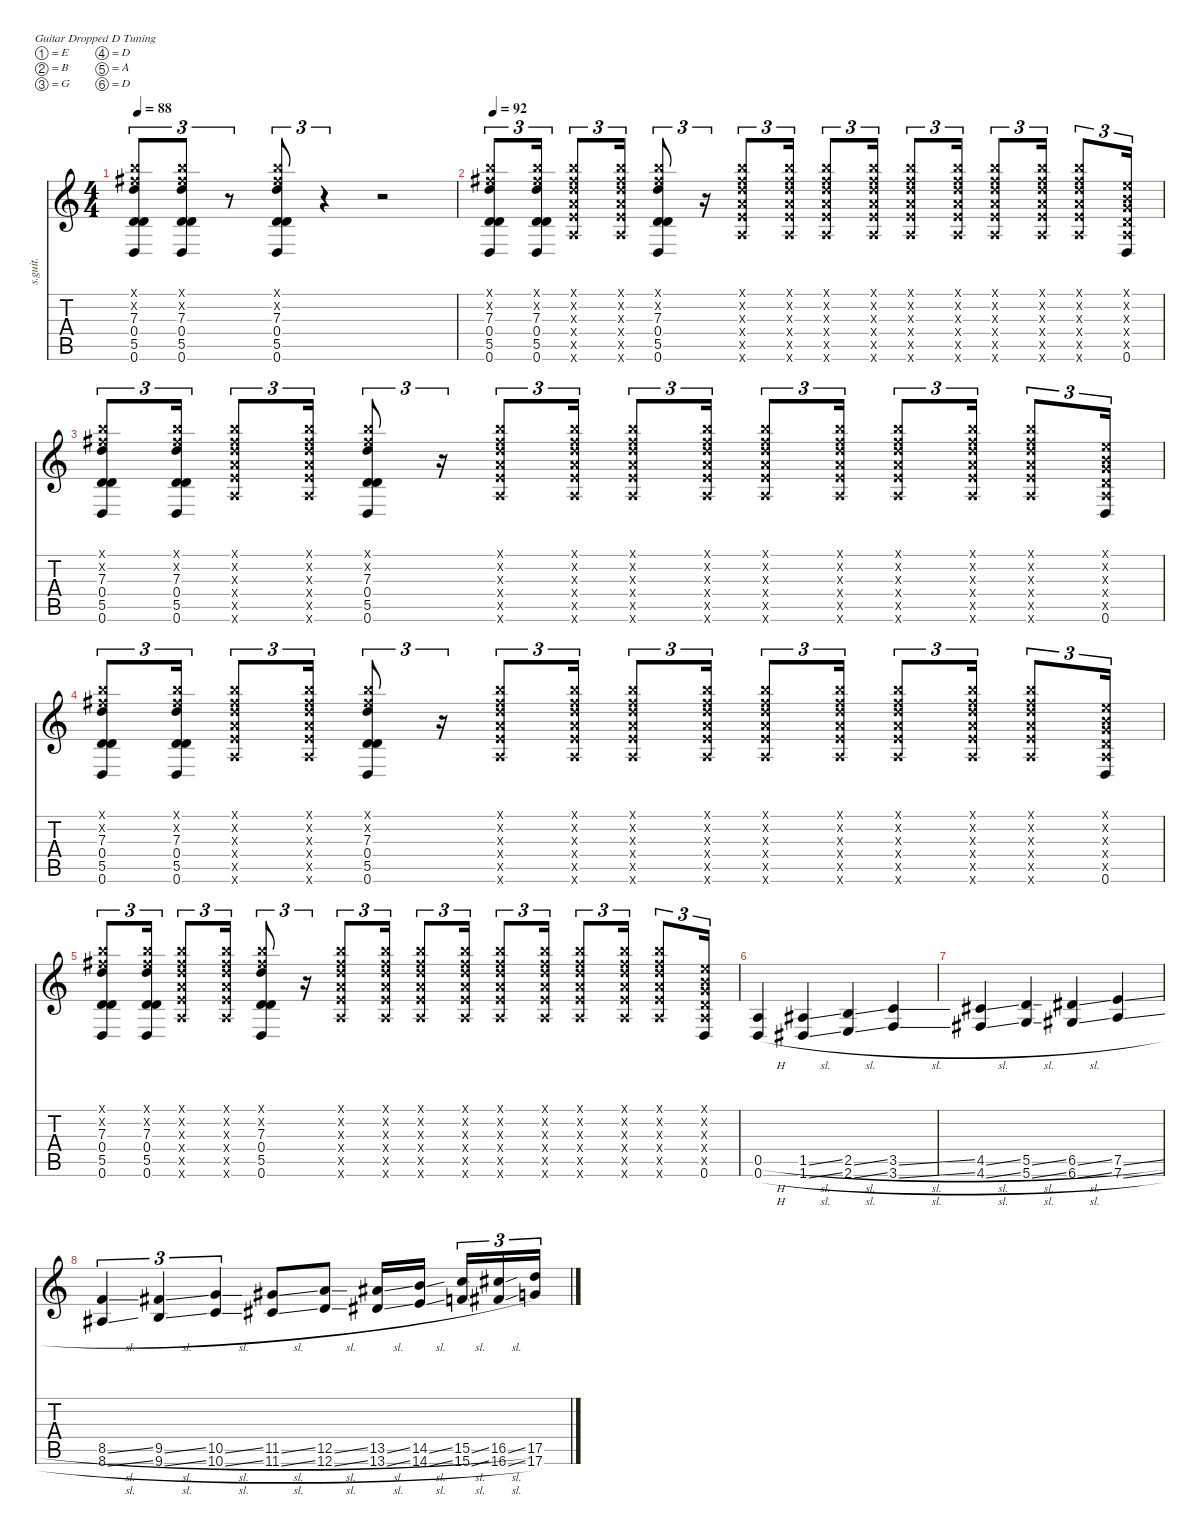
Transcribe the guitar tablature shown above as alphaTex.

\defaultSystemsLayout 4
\hideDynamics
\bracketExtendMode nobrackets
\track ("Tom Morello - Guitar 2" "s.guit.") {instrument overdrivenguitar}
\staff {score tabs}
\tuning (E4 B3 G3 D3 A2 D2)
\ts (4 4)
\tempo 88
\clef g2
\ks c
(7.1{x} 7.2{x acc #} 7.3 0.4 5.5 0.6).8{tu (3 2) lyrics (0 "") lyrics (1 "") lyrics (2 "") lyrics (3 "") lyrics (4 "") dy f} (7.1{x} 7.2{x acc #} 7.3 0.4 5.5 0.6).8{tu (3 2) lyrics (0 "") lyrics (1 "") lyrics (2 "") lyrics (3 "") lyrics (4 "")} r.8{tu (3 2)} (7.1{x} 7.2{x acc #} 7.3 0.4 5.5 0.6).8{tu (3 2) lyrics (0 "") lyrics (1 "") lyrics (2 "") lyrics (3 "") lyrics (4 "")} r.4{tu (3 2)} r.2 |
\tempo 92
(7.1{x} 7.2{x acc #} 7.3 0.4 5.5 0.6).8{tu (3 2) lyrics (0 "") lyrics (1 "") lyrics (2 "") lyrics (3 "") lyrics (4 "")} (7.1{x} 7.2{x acc #} 7.3 0.4 5.5 0.6).16{tu (3 2) lyrics (0 "") lyrics (1 "") lyrics (2 "") lyrics (3 "") lyrics (4 "")} (7.1{x} 7.2{x acc #} 7.3{x} 7.4{x} 7.5{x} 7.6{x}).8{tu (3 2) lyrics (0 "") lyrics (1 "") lyrics (2 "") lyrics (3 "") lyrics (4 "")} (7.1{x} 7.2{x acc #} 7.3{x} 7.4{x} 7.5{x} 7.6{x}).16{tu (3 2) lyrics (0 "") lyrics (1 "") lyrics (2 "") lyrics (3 "") lyrics (4 "")} (7.1{x} 7.2{x acc #} 7.3 0.4 5.5 0.6).8{tu (3 2) lyrics (0 "") lyrics (1 "") lyrics (2 "") lyrics (3 "") lyrics (4 "")} r.16{tu (3 2)} (7.1{x} 7.2{x acc #} 7.3{x} 7.4{x} 7.5{x} 7.6{x}).8{tu (3 2) lyrics (0 "") lyrics (1 "") lyrics (2 "") lyrics (3 "") lyrics (4 "")} (7.1{x} 7.2{x acc #} 7.3{x} 7.4{x} 7.5{x} 7.6{x}).16{tu (3 2) lyrics (0 "") lyrics (1 "") lyrics (2 "") lyrics (3 "") lyrics (4 "")} (7.1{x} 7.2{x acc #} 7.3{x} 7.4{x} 7.5{x} 7.6{x}).8{tu (3 2) lyrics (0 "") lyrics (1 "") lyrics (2 "") lyrics (3 "") lyrics (4 "")} (7.1{x} 7.2{x acc #} 7.3{x} 7.4{x} 7.5{x} 7.6{x}).16{tu (3 2) lyrics (0 "") lyrics (1 "") lyrics (2 "") lyrics (3 "") lyrics (4 "")} (7.1{x} 7.2{x acc #} 7.3{x} 7.4{x} 7.5{x} 7.6{x}).8{tu (3 2) lyrics (0 "") lyrics (1 "") lyrics (2 "") lyrics (3 "") lyrics (4 "")} (7.1{x} 7.2{x acc #} 7.3{x} 7.4{x} 7.5{x} 7.6{x}).16{tu (3 2) lyrics (0 "") lyrics (1 "") lyrics (2 "") lyrics (3 "") lyrics (4 "")} (7.1{x} 7.2{x acc #} 7.3{x} 7.4{x} 7.5{x} 7.6{x}).8{tu (3 2) lyrics (0 "") lyrics (1 "") lyrics (2 "") lyrics (3 "") lyrics (4 "")} (7.1{x} 7.2{x acc #} 7.3{x} 7.4{x} 7.5{x} 7.6{x}).16{tu (3 2) lyrics (0 "") lyrics (1 "") lyrics (2 "") lyrics (3 "") lyrics (4 "")} (7.1{x} 7.2{x acc #} 7.3{x} 7.4{x} 7.5{x} 7.6{x}).8{tu (3 2) lyrics (0 "") lyrics (1 "") lyrics (2 "") lyrics (3 "") lyrics (4 "")} (0.1{x} 0.2{x} 0.3{x} 0.4{x} 0.5{x} 0.6).16{tu (3 2) lyrics (0 "") lyrics (1 "") lyrics (2 "") lyrics (3 "") lyrics (4 "")} |
(7.1{x} 7.2{x acc #} 7.3 0.4 5.5 0.6).8{tu (3 2) lyrics (0 "") lyrics (1 "") lyrics (2 "") lyrics (3 "") lyrics (4 "")} (7.1{x} 7.2{x acc #} 7.3 0.4 5.5 0.6).16{tu (3 2) lyrics (0 "") lyrics (1 "") lyrics (2 "") lyrics (3 "") lyrics (4 "")} (7.1{x} 7.2{x acc #} 7.3{x} 7.4{x} 7.5{x} 7.6{x}).8{tu (3 2) lyrics (0 "") lyrics (1 "") lyrics (2 "") lyrics (3 "") lyrics (4 "")} (7.1{x} 7.2{x acc #} 7.3{x} 7.4{x} 7.5{x} 7.6{x}).16{tu (3 2) lyrics (0 "") lyrics (1 "") lyrics (2 "") lyrics (3 "") lyrics (4 "")} (7.1{x} 7.2{x acc #} 7.3 0.4 5.5 0.6).8{tu (3 2) lyrics (0 "") lyrics (1 "") lyrics (2 "") lyrics (3 "") lyrics (4 "")} r.16{tu (3 2)} (7.1{x} 7.2{x acc #} 7.3{x} 7.4{x} 7.5{x} 7.6{x}).8{tu (3 2) lyrics (0 "") lyrics (1 "") lyrics (2 "") lyrics (3 "") lyrics (4 "")} (7.1{x} 7.2{x acc #} 7.3{x} 7.4{x} 7.5{x} 7.6{x}).16{tu (3 2) lyrics (0 "") lyrics (1 "") lyrics (2 "") lyrics (3 "") lyrics (4 "")} (7.1{x} 7.2{x acc #} 7.3{x} 7.4{x} 7.5{x} 7.6{x}).8{tu (3 2) lyrics (0 "") lyrics (1 "") lyrics (2 "") lyrics (3 "") lyrics (4 "")} (7.1{x} 7.2{x acc #} 7.3{x} 7.4{x} 7.5{x} 7.6{x}).16{tu (3 2) lyrics (0 "") lyrics (1 "") lyrics (2 "") lyrics (3 "") lyrics (4 "")} (7.1{x} 7.2{x acc #} 7.3{x} 7.4{x} 7.5{x} 7.6{x}).8{tu (3 2) lyrics (0 "") lyrics (1 "") lyrics (2 "") lyrics (3 "") lyrics (4 "")} (7.1{x} 7.2{x acc #} 7.3{x} 7.4{x} 7.5{x} 7.6{x}).16{tu (3 2) lyrics (0 "") lyrics (1 "") lyrics (2 "") lyrics (3 "") lyrics (4 "")} (7.1{x} 7.2{x acc #} 7.3{x} 7.4{x} 7.5{x} 7.6{x}).8{tu (3 2) lyrics (0 "") lyrics (1 "") lyrics (2 "") lyrics (3 "") lyrics (4 "")} (7.1{x} 7.2{x acc #} 7.3{x} 7.4{x} 7.5{x} 7.6{x}).16{tu (3 2) lyrics (0 "") lyrics (1 "") lyrics (2 "") lyrics (3 "") lyrics (4 "")} (7.1{x} 7.2{x acc #} 7.3{x} 7.4{x} 7.5{x} 7.6{x}).8{tu (3 2) lyrics (0 "") lyrics (1 "") lyrics (2 "") lyrics (3 "") lyrics (4 "")} (0.1{x} 0.2{x} 0.3{x} 0.4{x} 0.5{x} 0.6).16{tu (3 2) lyrics (0 "") lyrics (1 "") lyrics (2 "") lyrics (3 "") lyrics (4 "")} |
(7.1{x} 7.2{x acc #} 7.3 0.4 5.5 0.6).8{tu (3 2) lyrics (0 "") lyrics (1 "") lyrics (2 "") lyrics (3 "") lyrics (4 "")} (7.1{x} 7.2{x acc #} 7.3 0.4 5.5 0.6).16{tu (3 2) lyrics (0 "") lyrics (1 "") lyrics (2 "") lyrics (3 "") lyrics (4 "")} (7.1{x} 7.2{x acc #} 7.3{x} 7.4{x} 7.5{x} 7.6{x}).8{tu (3 2) lyrics (0 "") lyrics (1 "") lyrics (2 "") lyrics (3 "") lyrics (4 "")} (7.1{x} 7.2{x acc #} 7.3{x} 7.4{x} 7.5{x} 7.6{x}).16{tu (3 2) lyrics (0 "") lyrics (1 "") lyrics (2 "") lyrics (3 "") lyrics (4 "")} (7.1{x} 7.2{x acc #} 7.3 0.4 5.5 0.6).8{tu (3 2) lyrics (0 "") lyrics (1 "") lyrics (2 "") lyrics (3 "") lyrics (4 "")} r.16{tu (3 2)} (7.1{x} 7.2{x acc #} 7.3{x} 7.4{x} 7.5{x} 7.6{x}).8{tu (3 2) lyrics (0 "") lyrics (1 "") lyrics (2 "") lyrics (3 "") lyrics (4 "")} (7.1{x} 7.2{x acc #} 7.3{x} 7.4{x} 7.5{x} 7.6{x}).16{tu (3 2) lyrics (0 "") lyrics (1 "") lyrics (2 "") lyrics (3 "") lyrics (4 "")} (7.1{x} 7.2{x acc #} 7.3{x} 7.4{x} 7.5{x} 7.6{x}).8{tu (3 2) lyrics (0 "") lyrics (1 "") lyrics (2 "") lyrics (3 "") lyrics (4 "")} (7.1{x} 7.2{x acc #} 7.3{x} 7.4{x} 7.5{x} 7.6{x}).16{tu (3 2) lyrics (0 "") lyrics (1 "") lyrics (2 "") lyrics (3 "") lyrics (4 "")} (7.1{x} 7.2{x acc #} 7.3{x} 7.4{x} 7.5{x} 7.6{x}).8{tu (3 2) lyrics (0 "") lyrics (1 "") lyrics (2 "") lyrics (3 "") lyrics (4 "")} (7.1{x} 7.2{x acc #} 7.3{x} 7.4{x} 7.5{x} 7.6{x}).16{tu (3 2) lyrics (0 "") lyrics (1 "") lyrics (2 "") lyrics (3 "") lyrics (4 "")} (7.1{x} 7.2{x acc #} 7.3{x} 7.4{x} 7.5{x} 7.6{x}).8{tu (3 2) lyrics (0 "") lyrics (1 "") lyrics (2 "") lyrics (3 "") lyrics (4 "")} (7.1{x} 7.2{x acc #} 7.3{x} 7.4{x} 7.5{x} 7.6{x}).16{tu (3 2) lyrics (0 "") lyrics (1 "") lyrics (2 "") lyrics (3 "") lyrics (4 "")} (7.1{x} 7.2{x acc #} 7.3{x} 7.4{x} 7.5{x} 7.6{x}).8{tu (3 2) lyrics (0 "") lyrics (1 "") lyrics (2 "") lyrics (3 "") lyrics (4 "")} (0.1{x} 0.2{x} 0.3{x} 0.4{x} 0.5{x} 0.6).16{tu (3 2) lyrics (0 "") lyrics (1 "") lyrics (2 "") lyrics (3 "") lyrics (4 "")} |
(7.1{x} 7.2{x acc #} 7.3 0.4 5.5 0.6).8{tu (3 2) lyrics (0 "") lyrics (1 "") lyrics (2 "") lyrics (3 "") lyrics (4 "")} (7.1{x} 7.2{x acc #} 7.3 0.4 5.5 0.6).16{tu (3 2) lyrics (0 "") lyrics (1 "") lyrics (2 "") lyrics (3 "") lyrics (4 "")} (7.1{x} 7.2{x acc #} 7.3{x} 7.4{x} 7.5{x} 7.6{x}).8{tu (3 2) lyrics (0 "") lyrics (1 "") lyrics (2 "") lyrics (3 "") lyrics (4 "")} (7.1{x} 7.2{x acc #} 7.3{x} 7.4{x} 7.5{x} 7.6{x}).16{tu (3 2) lyrics (0 "") lyrics (1 "") lyrics (2 "") lyrics (3 "") lyrics (4 "")} (7.1{x} 7.2{x acc #} 7.3 0.4 5.5 0.6).8{tu (3 2) lyrics (0 "") lyrics (1 "") lyrics (2 "") lyrics (3 "") lyrics (4 "")} r.16{tu (3 2)} (7.1{x} 7.2{x acc #} 7.3{x} 7.4{x} 7.5{x} 7.6{x}).8{tu (3 2) lyrics (0 "") lyrics (1 "") lyrics (2 "") lyrics (3 "") lyrics (4 "")} (7.1{x} 7.2{x acc #} 7.3{x} 7.4{x} 7.5{x} 7.6{x}).16{tu (3 2) lyrics (0 "") lyrics (1 "") lyrics (2 "") lyrics (3 "") lyrics (4 "")} (7.1{x} 7.2{x acc #} 7.3{x} 7.4{x} 7.5{x} 7.6{x}).8{tu (3 2) lyrics (0 "") lyrics (1 "") lyrics (2 "") lyrics (3 "") lyrics (4 "")} (7.1{x} 7.2{x acc #} 7.3{x} 7.4{x} 7.5{x} 7.6{x}).16{tu (3 2) lyrics (0 "") lyrics (1 "") lyrics (2 "") lyrics (3 "") lyrics (4 "")} (7.1{x} 7.2{x acc #} 7.3{x} 7.4{x} 7.5{x} 7.6{x}).8{tu (3 2) lyrics (0 "") lyrics (1 "") lyrics (2 "") lyrics (3 "") lyrics (4 "")} (7.1{x} 7.2{x acc #} 7.3{x} 7.4{x} 7.5{x} 7.6{x}).16{tu (3 2) lyrics (0 "") lyrics (1 "") lyrics (2 "") lyrics (3 "") lyrics (4 "")} (7.1{x} 7.2{x acc #} 7.3{x} 7.4{x} 7.5{x} 7.6{x}).8{tu (3 2) lyrics (0 "") lyrics (1 "") lyrics (2 "") lyrics (3 "") lyrics (4 "")} (7.1{x} 7.2{x acc #} 7.3{x} 7.4{x} 7.5{x} 7.6{x}).16{tu (3 2) lyrics (0 "") lyrics (1 "") lyrics (2 "") lyrics (3 "") lyrics (4 "")} (7.1{x} 7.2{x acc #} 7.3{x} 7.4{x} 7.5{x} 7.6{x}).8{tu (3 2) lyrics (0 "") lyrics (1 "") lyrics (2 "") lyrics (3 "") lyrics (4 "")} (0.1{x} 0.2{x} 0.3{x} 0.4{x} 0.5{x} 0.6).16{tu (3 2) lyrics (0 "") lyrics (1 "") lyrics (2 "") lyrics (3 "") lyrics (4 "")} |
(0.5{h} 0.6{h}).4{lyrics (0 "") lyrics (1 "") lyrics (2 "") lyrics (3 "") lyrics (4 "")} (1.5{sl acc #} 1.6{sl acc #}).4{lyrics (0 "") lyrics (1 "") lyrics (2 "") lyrics (3 "") lyrics (4 "")} (2.5{sl} 2.6{sl}).4{lyrics (0 "") lyrics (1 "") lyrics (2 "") lyrics (3 "") lyrics (4 "")} (3.5{sl} 3.6{sl}).4{lyrics (0 "") lyrics (1 "") lyrics (2 "") lyrics (3 "") lyrics (4 "")} |
(4.5{sl acc #} 4.6{sl acc #}).4{lyrics (0 "") lyrics (1 "") lyrics (2 "") lyrics (3 "") lyrics (4 "")} (5.5{sl} 5.6{sl}).4{lyrics (0 "") lyrics (1 "") lyrics (2 "") lyrics (3 "") lyrics (4 "")} (6.5{sl acc #} 6.6{sl acc #}).4{lyrics (0 "") lyrics (1 "") lyrics (2 "") lyrics (3 "") lyrics (4 "")} (7.5{sl} 7.6{sl}).4{lyrics (0 "") lyrics (1 "") lyrics (2 "") lyrics (3 "") lyrics (4 "")} |
(8.5{sl} 8.6{sl acc #}).4{tu (3 2) lyrics (0 "") lyrics (1 "") lyrics (2 "") lyrics (3 "") lyrics (4 "")} (9.5{sl acc #} 9.6{sl}).4{tu (3 2) lyrics (0 "") lyrics (1 "") lyrics (2 "") lyrics (3 "") lyrics (4 "")} (10.5{sl} 10.6{sl}).4{tu (3 2) lyrics (0 "") lyrics (1 "") lyrics (2 "") lyrics (3 "") lyrics (4 "")} (11.5{sl acc #} 11.6{sl acc #}).8{lyrics (0 "") lyrics (1 "") lyrics (2 "") lyrics (3 "") lyrics (4 "")} (12.5{sl} 12.6{sl}).8{lyrics (0 "") lyrics (1 "") lyrics (2 "") lyrics (3 "") lyrics (4 "")} (13.5{sl acc #} 13.6{sl acc #}).16{lyrics (0 "") lyrics (1 "") lyrics (2 "") lyrics (3 "") lyrics (4 "")} (14.5{sl} 14.6{sl}).16{lyrics (0 "") lyrics (1 "") lyrics (2 "") lyrics (3 "") lyrics (4 "")} (15.5{sl} 15.6{sl}).16{tu (3 2) lyrics (0 "") lyrics (1 "") lyrics (2 "") lyrics (3 "") lyrics (4 "")} (16.5{sl acc #} 16.6{sl acc #}).16{tu (3 2) lyrics (0 "") lyrics (1 "") lyrics (2 "") lyrics (3 "") lyrics (4 "")} (17.5{sl} 17.6{sl}).16{tu (3 2) lyrics (0 "") lyrics (1 "") lyrics (2 "") lyrics (3 "") lyrics (4 "")}
